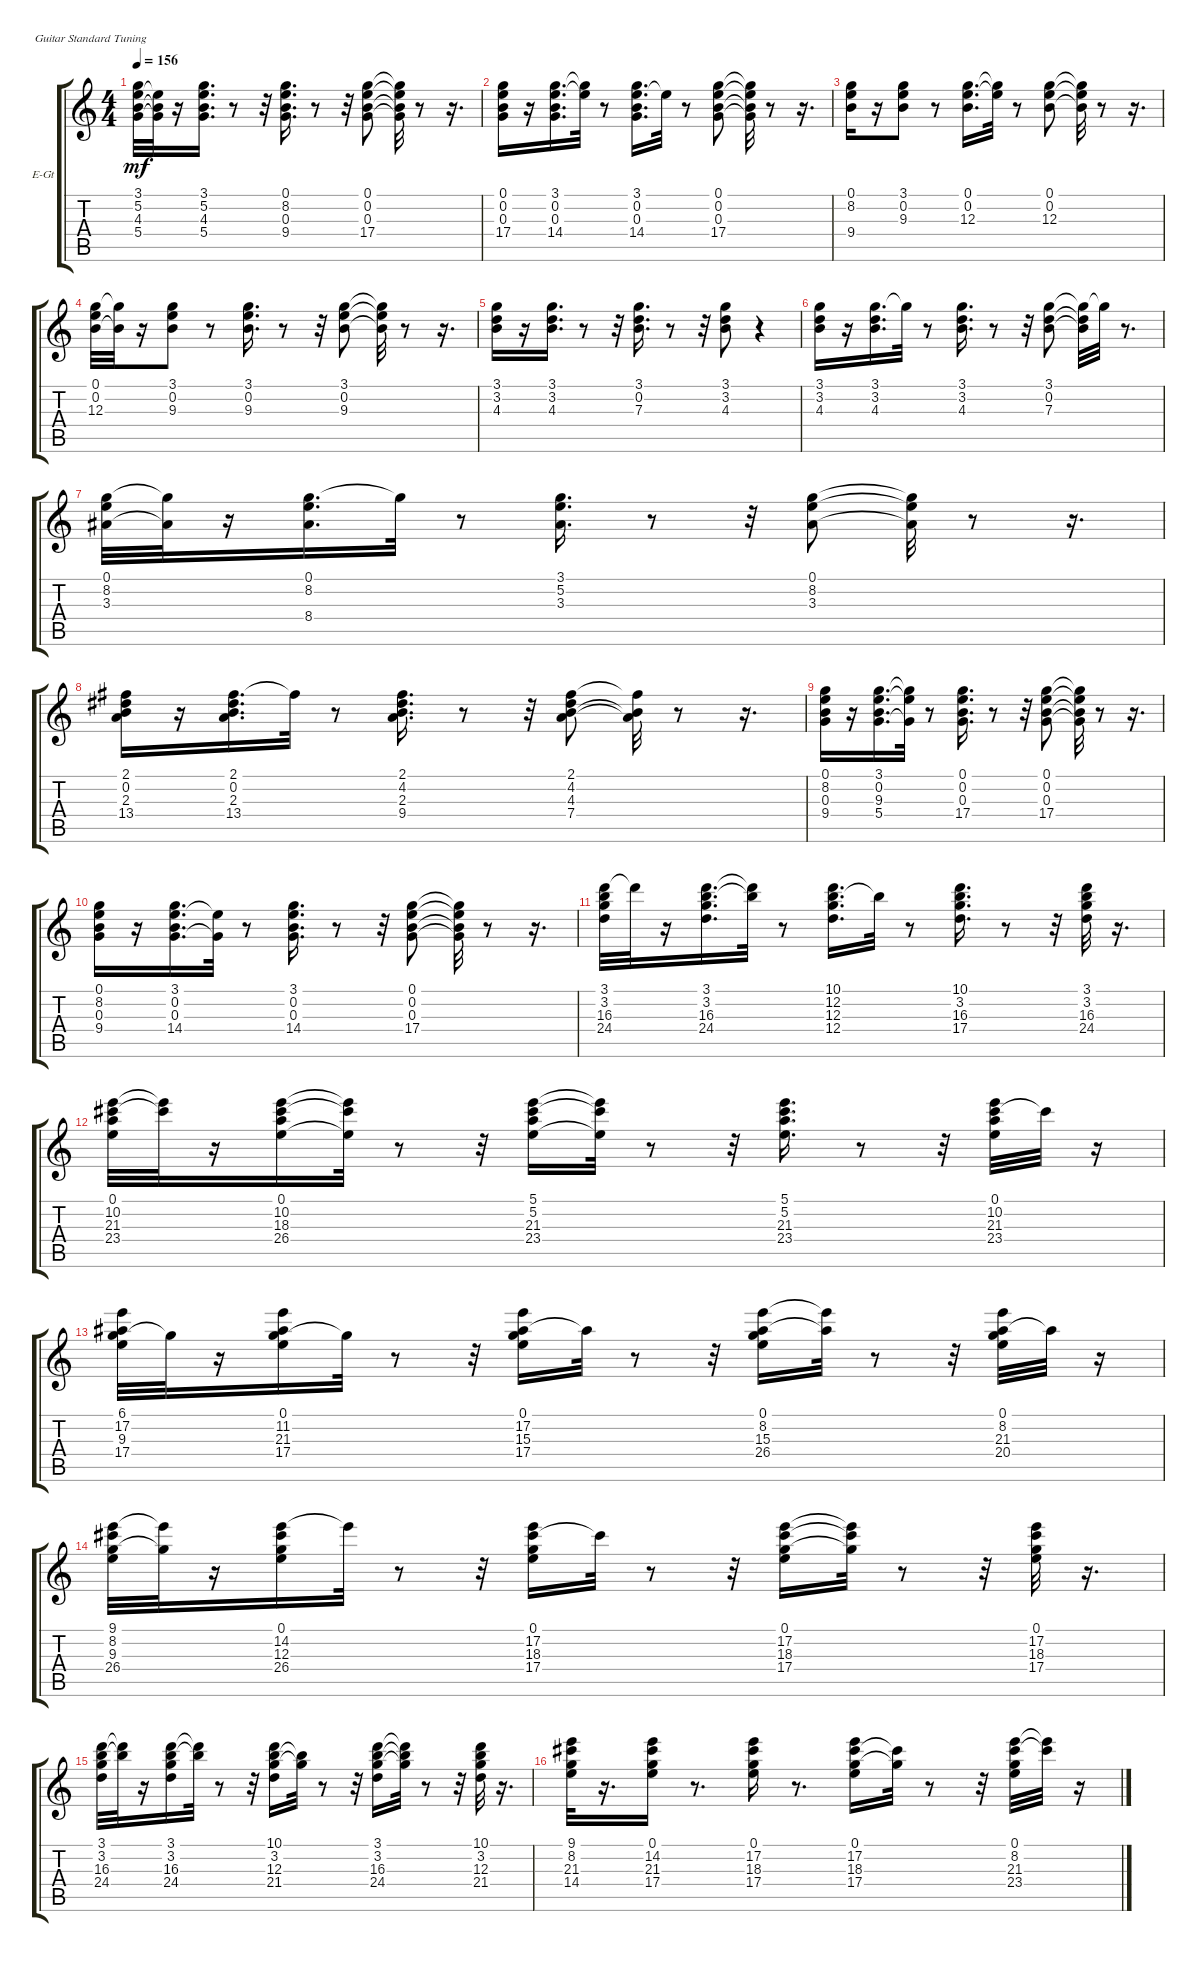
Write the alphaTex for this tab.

\defaultSystemsLayout 4
\bracketExtendMode groupsimilarinstruments
\firstSystemTrackNameOrientation horizontal
\otherSystemsTrackNameOrientation horizontal
\track ("Electric Guitar" "E-Gt") {instrument electricguitarclean}
\staff {score tabs}
\tuning (E4 B3 G3 D3 A2 E2)
\ts (4 4)
\tempo 156
\clef g2
\scale
0.5
\ks c
(3.1 5.2 4.3 5.4).32{dy mf} (5.2{t} 4.3{t} 5.4{t}).32 r.16 (3.1 5.2 5.4 4.3).16{d} r.8 r.32 (0.1 0.3 8.2 9.4).16{d} r.8 r.32 (0.3 0.1 0.2 17.4).8 (0.3{t} 0.1{t} 0.2{t} 17.4{t}).32 r.8 r.16{d} |
\scale
0.5 (0.3 0.2 0.1 17.4).16 r.16 (0.2 0.3 3.1 14.4).16{d} (3.1{t} 14.4{t}).32 r.8 (0.3 0.2 3.1 14.4).16{d} 14.4{t}.32 r.8 (0.2 0.3 0.1 17.4).8 (0.2{t} 0.3{t} 0.1{t} 17.4{t}).32 r.8 r.16{d} |
\scale
0.5 (0.1 8.2 9.4).16 r.16 (0.2 3.1 9.3).8 r.8 (0.2 0.1 12.3).16{d} (0.1{t} 12.3{t}).32 r.8 (0.2 0.1 12.3).8 (0.2{t} 0.1{t} 12.3{t}).32 r.8 r.16{d} |
\scale
0.5 (0.1 0.2 12.3).32 (0.2{t} 12.3{t}).32 r.16 (0.2 3.1 9.3).8 r.8 (0.2 3.1 9.3).16{d} r.8 r.32 (3.1 0.2 9.3).8 (3.1{t} 0.2{t} 9.3{t}).32 r.8 r.16{d} |
\scale
0.5 (3.2 3.1 4.3).16 r.16 (3.1 3.2 4.3).16{d} r.8 r.32 (0.2 7.3 3.1).16{d} r.8 r.32 (3.2 3.1 4.3).8 r.4 |
\scale
0.5 (3.2 3.1 4.3).16 r.16 (3.2 4.3 3.1).16{d} 3.1{t}.32 r.8 (3.2 3.1 4.3).16{d} r.8 r.32 (0.2 7.3 3.1).8 (0.2{t} 7.3{t} 3.1{t}).32 3.1{t}.32 r.8{d} |
\scale
0.5 (0.1 3.3 8.2).32 (3.3{t} 8.2{t}).32 r.16 (0.1 8.2 8.4).16{d} 8.2{t}.32 r.8 (3.1 3.3 5.2).16{d} r.8 r.32 (0.1 3.3 8.2).8 (0.1{t} 3.3{t} 8.2{t}).32 r.8 r.16{d} |
\scale
0.5 (0.2 2.3 13.4 2.1).16 r.16 (2.3 0.2 13.4 2.1).16{d} 2.1{t}.32 r.8 (4.2 2.3 9.4 2.1).16{d} r.8 r.32 (4.2 2.1 4.3 7.4).8 (2.1{t} 4.3{t} 7.4{t}).32 r.8 r.16{d} |
\scale
0.5 (0.1 0.3 8.2 9.4).16 r.16 (0.2 3.1 9.3 5.4).16{d} (3.1{t} 9.3{t} 5.4{t}).32 r.8 (0.3 0.1 0.2 17.4).16{d} r.8 r.32 (0.1 0.3 0.2 17.4).8 (0.1{t} 0.3{t} 0.2{t} 17.4{t}).32 r.8 r.16{d} |
\scale
0.5 (0.3 0.1 8.2 9.4).16 r.16 (0.2 3.1 0.3 14.4).16{d} (0.3{t} 14.4{t}).32 r.8 (0.3 3.1 0.2 14.4).16{d} r.8 r.32 (0.2 0.3 0.1 17.4).8 (0.2{t} 0.3{t} 0.1{t} 17.4{t}).32 r.8 r.16{d} |
\scale
0.5 (3.1 3.2 16.3 24.4).32 24.4{t}.32 r.16 (3.2 3.1 16.3 24.4).16{d} (16.3{t} 24.4{t}).32 r.8 (10.1 12.4 12.3 12.2).16{d} 12.2{t}.32 r.8 (3.2 10.1 16.3 17.4).16{d} r.8 r.32 (3.2 3.1 16.3 24.4).32 r.16{d} |
\scale
0.5 (0.1 10.2 21.3 23.4).32 (21.3{t} 23.4{t}).32 r.16 (0.1 10.2 18.3 26.4).16 (0.1{t} 18.3{t} 26.4{t}).32 r.8 r.32 (5.1 5.2 21.3 23.4).16 (5.2{t} 21.3{t} 23.4{t}).32 r.8 r.32 (5.1 5.2 21.3 23.4).16{d} r.8 r.32 (0.1 10.2 21.3 23.4).32 23.4{t}.32 r.16 |
\scale
0.5 (6.1 17.2 9.3 17.4).32 17.4{t}.32 r.16 (0.1 11.2 21.3 17.4).16 17.4{t}.32 r.8 r.32 (0.1 17.2 17.4 15.3).16 15.3{t}.32 r.8 r.32 (0.1 8.2 15.3 26.4).16 (15.3{t} 26.4{t}).32 r.8 r.32 (0.1 8.2 21.3 20.4).32 20.4{t}.32 r.16 |
\scale
0.5 (9.1 9.3 8.2 26.4).32 (8.2{t} 26.4{t}).32 r.16 (0.1 14.2 12.3 26.4).16 26.4{t}.32 r.8 r.32 (0.1 17.2 18.3 17.4).16 18.3{t}.32 r.8 r.32 (0.1 17.2 18.3 17.4).16 (17.2{t} 18.3{t} 17.4{t}).32 r.8 r.32 (0.1 17.2 17.4 18.3).32 r.16{d} |
\scale
0.5 (3.2 3.1 16.3 24.4).32 (16.3{t} 24.4{t}).32 r.16 (3.2 3.1 16.3 24.4).16 (16.3{t} 24.4{t}).32 r.8 r.32 (3.2 10.1 12.3 21.4).16 (12.3{t} 21.4{t}).32 r.8 r.32 (3.2 3.1 16.3 24.4).16 (3.1{t} 16.3{t} 24.4{t}).32 r.8 r.32 (3.2 10.1 12.3 21.4).32 r.16{d} |
\scale
0.5 (9.1 8.2 21.3 14.4).32 r.16{d} (0.1 14.2 21.3 17.4).16 r.8{d} (0.1 17.2 18.3 17.4).16 r.8{d} (0.1 17.2 18.3 17.4).16 (18.3{t} 17.4{t}).32 r.8 r.32 (0.1 8.2 21.3 23.4).32 (21.3{t} 23.4{t}).32 r.16
